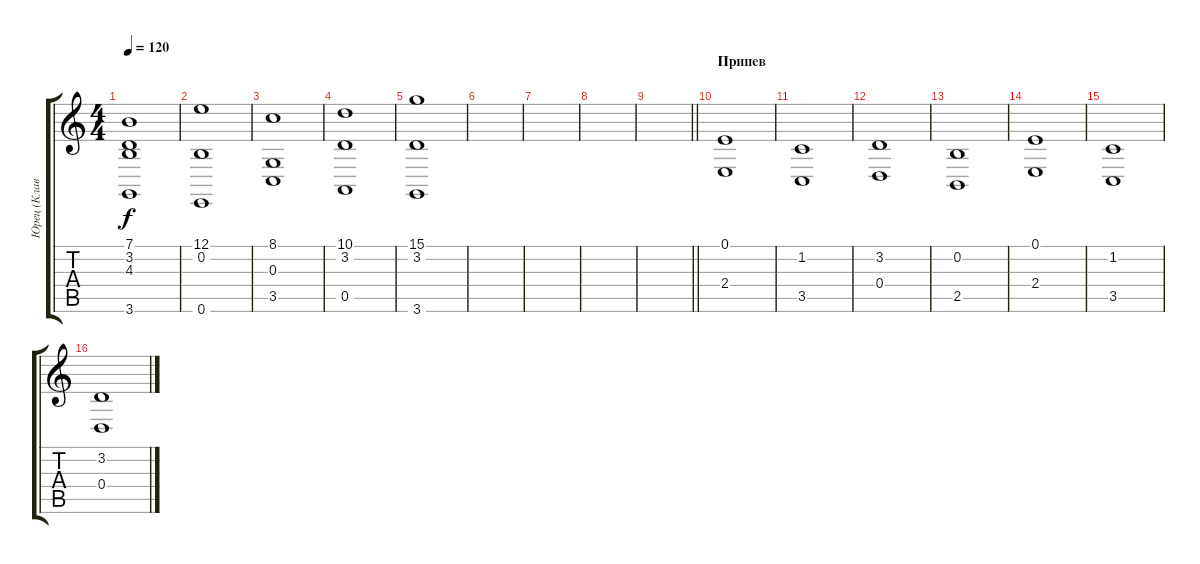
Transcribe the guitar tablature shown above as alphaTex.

\track ("Юрец (Клавишник)" "Юрец (Клав") {instrument stringensemble1}
\staff {score tabs}
\tuning (E4 B3 G3 D3 A2 E2) {hide}
\ts (4 4)
\tempo 120
\clef g2
\ks c
(7.1 3.2 4.3 3.6).1{dy f} |
(12.1 0.2 0.6).1 |
(8.1 0.3 3.5).1 |
(10.1 3.2 0.5).1 |
(15.1 3.2 3.6).1 |
|
|
|
\barLineRight lightlight
|
\section ("" "Припев")
(0.1 2.4).1 |
(1.2 3.5).1 |
(3.2 0.4).1 |
(0.2 2.5).1 |
(0.1 2.4).1 |
(1.2 3.5).1 |
(3.2 0.4).1
